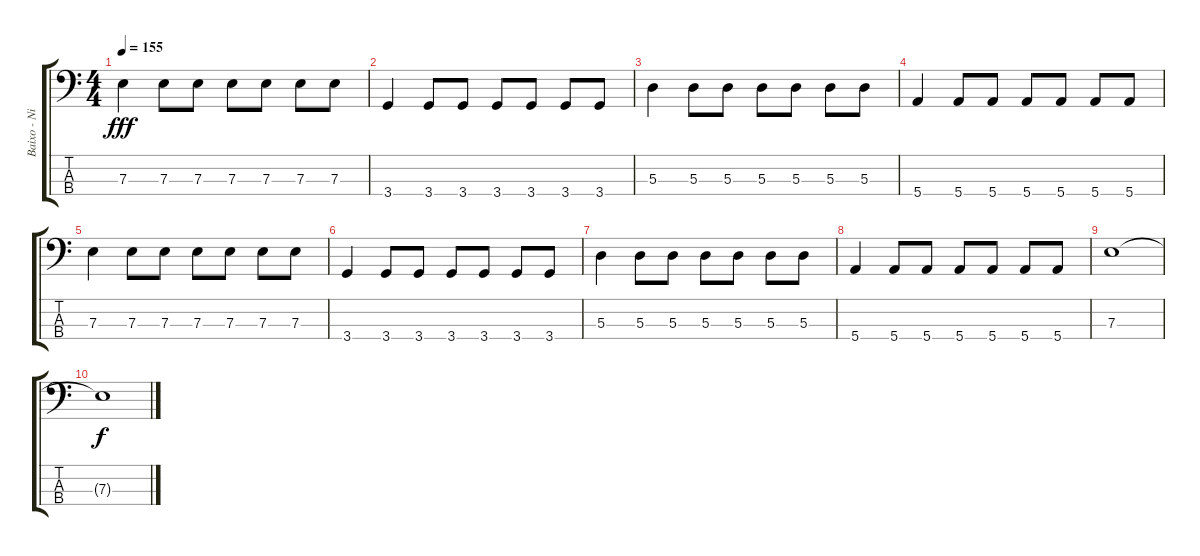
\track ("Baixo - Nikola" "Baixo - Ni") {instrument electricbasspick}
\staff {score tabs}
\tuning (G2 D2 A1 E1) {hide}
\ts (4 4)
\tempo 155
\clef f4
\ks c
7.3.4{dy fff} 7.3.8 7.3.8 7.3.8 7.3.8 7.3.8 7.3.8 |
3.4.4 3.4.8 3.4.8 3.4.8 3.4.8 3.4.8 3.4.8 |
5.3.4 5.3.8 5.3.8 5.3.8 5.3.8 5.3.8 5.3.8 |
5.4.4 5.4.8 5.4.8 5.4.8 5.4.8 5.4.8 5.4.8 |
7.3.4 7.3.8 7.3.8 7.3.8 7.3.8 7.3.8 7.3.8 |
3.4.4 3.4.8 3.4.8 3.4.8 3.4.8 3.4.8 3.4.8 |
5.3.4 5.3.8 5.3.8 5.3.8 5.3.8 5.3.8 5.3.8 |
5.4.4 5.4.8 5.4.8 5.4.8 5.4.8 5.4.8 5.4.8 |
7.3.1 |
7.3{t}.1{dy f}
